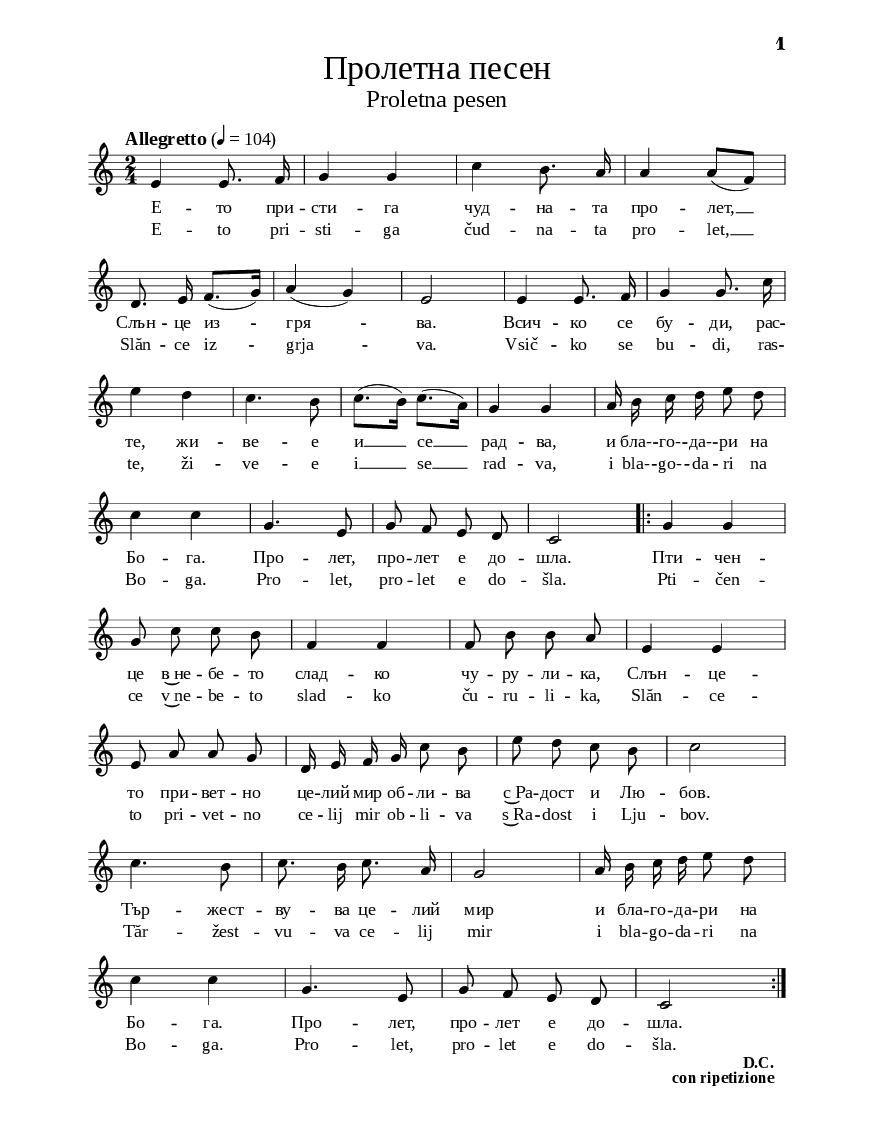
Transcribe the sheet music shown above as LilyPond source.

\version "2.24.3"

% include paper part and global functions
\include "include/globals.ily"

\bookpart {
  \label #'ref181
  \tocItem \markup "Пролетна песен – Proletna pesen"
  \include "include/bookpart-paper.ily"
  \score {
    \include "include/score-layout.ily"

    \new Voice \absolute {
      \clef treble
      \key c \major
      \time 2/4
      \tempoFunc "Allegretto" 4 "104"
      \autoBeamOff
      e'4  e'8.  f'16 | % 2
      g'4  g'4 | % 3
      c''4 b'8.  a'16 | % 4
      a'4  a'8 ( [  f'8 ) ] | \break % 5
      d'8.  e'16  f'8. ( [  g'16 ) ] | % 6
      a'4 (  g'4 ) | % 7
      e'2  | % 8
      e'4  e'8.  f'16 | % 9
      g'4  g'8. c''16 \break |
      e''4 d''4 | % 11
      c''4. b'8 | % 12
      c''8. ( [ b'16 ) ] c''8. ( [
      a'16 ) ] | % 13
      g'4  g'4 | % 14
      a'16 b'16 c''16 d''16
      e''8 d''8  | % 15
      c''4 c''4  | % 16
      g'4.  e'8 | % 17
      g'8  f'8  e'8  d'8 | % 18
      c'2
      \bar ".|:"
      | % 19
      g'4  g'4 \break |
      g'8 c''8 c''8 b'8 | % 21
      f'4  f'4 | % 22
      f'8 b'8 b'8  a'8 | % 23
      e'4  e'4 \break | % 24
      e'8  a'8  a'8  g'8 | % 25
      d'16  e'16  f'16  g'16
      c''8 b'8 | % 26
      e''8 d''8 c''8 b'8 | % 27
      c''2 \break | % 28
      c''4. b'8 | % 29
      c''8. b'16 c''8.  a'16 |
      g'2 | % 31
      a'16 b'16 c''16 d''16
      e''8 d''8 \break | % 32
      c''4 c''4 | % 33
      g'4.  e'8 | % 34
      g'8  f'8  e'8  d'8 | % 35
      c'2
      \bar ":|."
    }

    \addlyrics {
      Е
      -- то при -- сти -- га чуд -- на --
      та про -- лет, __  Слън -- це из
      -- гря -- ва. Всич -- ко се
      бу -- ди, рас -- те, жи -- ве -- е и __
      се __  рад -- ва, и "бла-" -- "го-" --
      "да-" -- ри на Бо -- га. Про -- лет,
      про -- лет е до -- шла. Пти -- чен
      -- це в~не -- бе -- то слад -- ко
      чу -- ру -- ли -- ка, Слън -- це -- то
      при -- вет -- но це -- лий мир об --
      ли -- ва с~Ра -- дост и Лю -- бов.
      Тър -- жест -- ву -- ва це -- лий
      мир и бла -- го -- да -- ри на Бо
      -- га. Про -- лет, про -- лет е до --
      шла.}
      \addlyrics {
        E
        -- to pri -- sti -- ga čud -- na --
        ta pro -- let, __  Slăn -- ce iz
        -- grja -- va. Vsič -- ko se
        bu -- di, ras -- te, ži -- ve -- e i __
        se __  rad -- va, i "bla-" -- "go-" --
        da -- ri na Bo -- ga. Pro -- let,
        pro -- let e do -- šla. Pti -- čen
        -- ce v~ne -- be -- to slad -- ko
        ču -- ru -- li -- ka, Slăn -- ce -- to
        pri -- vet -- no ce -- lij mir ob --
        li -- va s~Ra -- dost i Lju -- bov.
        Tăr -- žest -- vu -- va ce -- lij
        mir i bla -- go -- da -- ri na Bo
        -- ga. Pro -- let, pro -- let e do --
        šla.}

        \header {
          title = \titleFunc "Пролетна песен" "Proletna pesen"
        }

        \midi{}

      } % score

      \markup \dc-two "D.C.""con ripetizione"


      \pageBreak
      % include foreign translation(s) of the song
      \version "2.24.3"

\markup \fill-line { \fontsize #deTitleFontSize "Frühlingslied" }
\markup \null
\markup \null
\markup \fontsize #deCoupletFontSize {
  \hspace #14
  \override #`(baseline-skip . ,deCoupletBaselineSkip)

  \column {
 \line { " " Nun kommt der wundervolle Frühling; }

 \line { " " die Sonne geht auf. }

 \line { " " Alles erwacht, gedeiht, lebt, }

 \line { " " und freut sich und dankt Gott.}

 \line { " " Der Frühling, der Frühling ist da!}

 \line { " " Ein Vögelein am Himmel zwitschert süß, }

 \line { " " die Sonne übergießt freundlich }
 \line { " "die ganze Welt mit Freude und Liebe.}

 \line { " " Die ganze Welt frohlockt und dankt Gott! }

 \line { " " Der Frühling, der Frühling ist da!}

  }
}


    } % bookpart

    % Più mosso
    %
